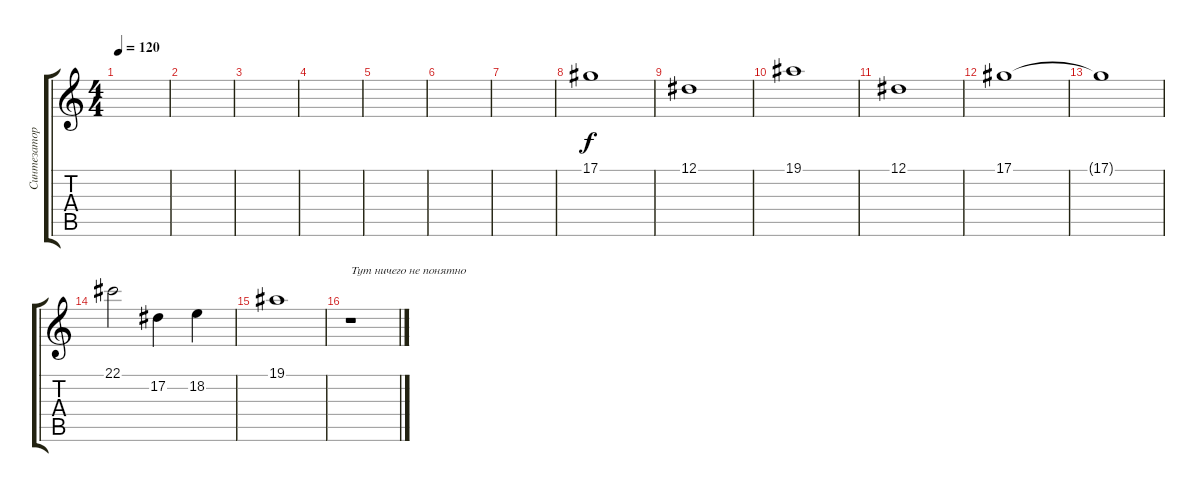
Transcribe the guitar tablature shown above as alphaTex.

\track ("Синтезатор" "Синтезатор") {instrument honkytonkpiano}
\staff {score tabs}
\tuning (Eb4 Bb3 Gb3 Db3 Ab2 Eb2) {hide}
\ts (4 4)
\tempo 120
\clef g2
\ks c
|
|
|
|
|
|
|
17.1.1{volume 10 instrument stringensemble1} |
12.1.1 |
19.1.1 |
12.1.1 |
17.1.1 |
17.1{t}.1 |
22.1.2 17.2.4 18.2.4 |
19.1.1 |
r.1{txt "Тут ничего не понятно"}
